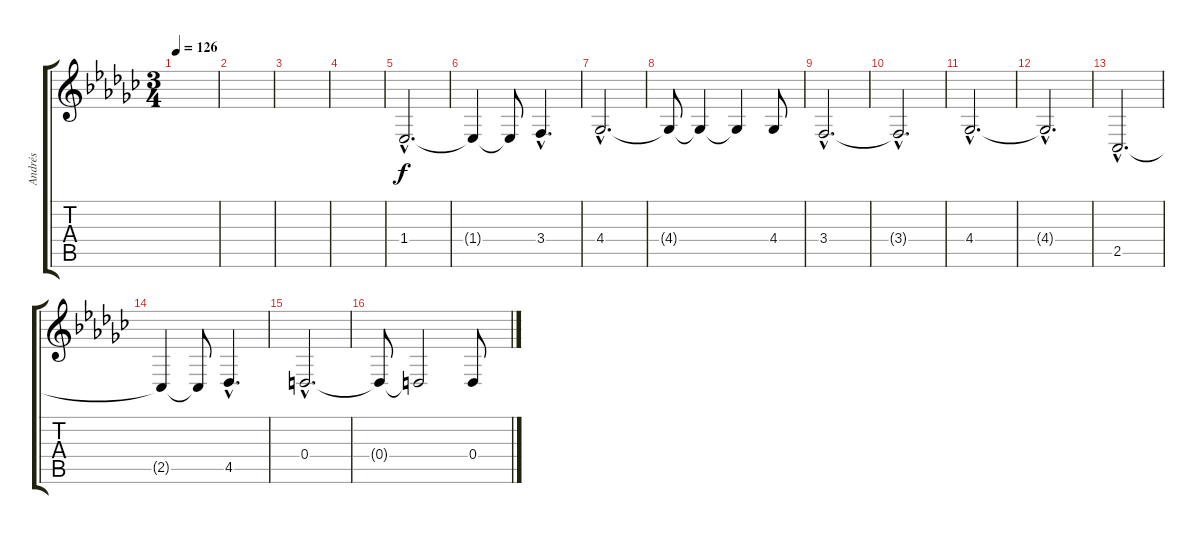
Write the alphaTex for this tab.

\track ("Andrés" "Andrés") {instrument flute}
\staff {score tabs}
\tuning (E4 B3 G3 D3 A2 E2) {hide}
\ts (3 4)
\tempo 126
\clef g2
\ks ebminor
|
|
|
|
1.4{hac}.2{d} |
1.4{t}.4 1.4{t}.8 3.4{hac}.4{d} |
4.4{hac}.2{d} |
4.4{t}.8 4.4{t}.4 4.4{t}.4 4.4.8 |
3.4{hac}.2{d} |
3.4{hac t}.2{d} |
4.4{hac}.2{d} |
4.4{hac t}.2{d} |
2.5{hac}.2{d} |
2.5{t}.4 2.5{t}.8 4.5{hac}.4{d} |
0.4{hac}.2{d} |
0.4{t}.8 0.4{t}.2 0.4.8
